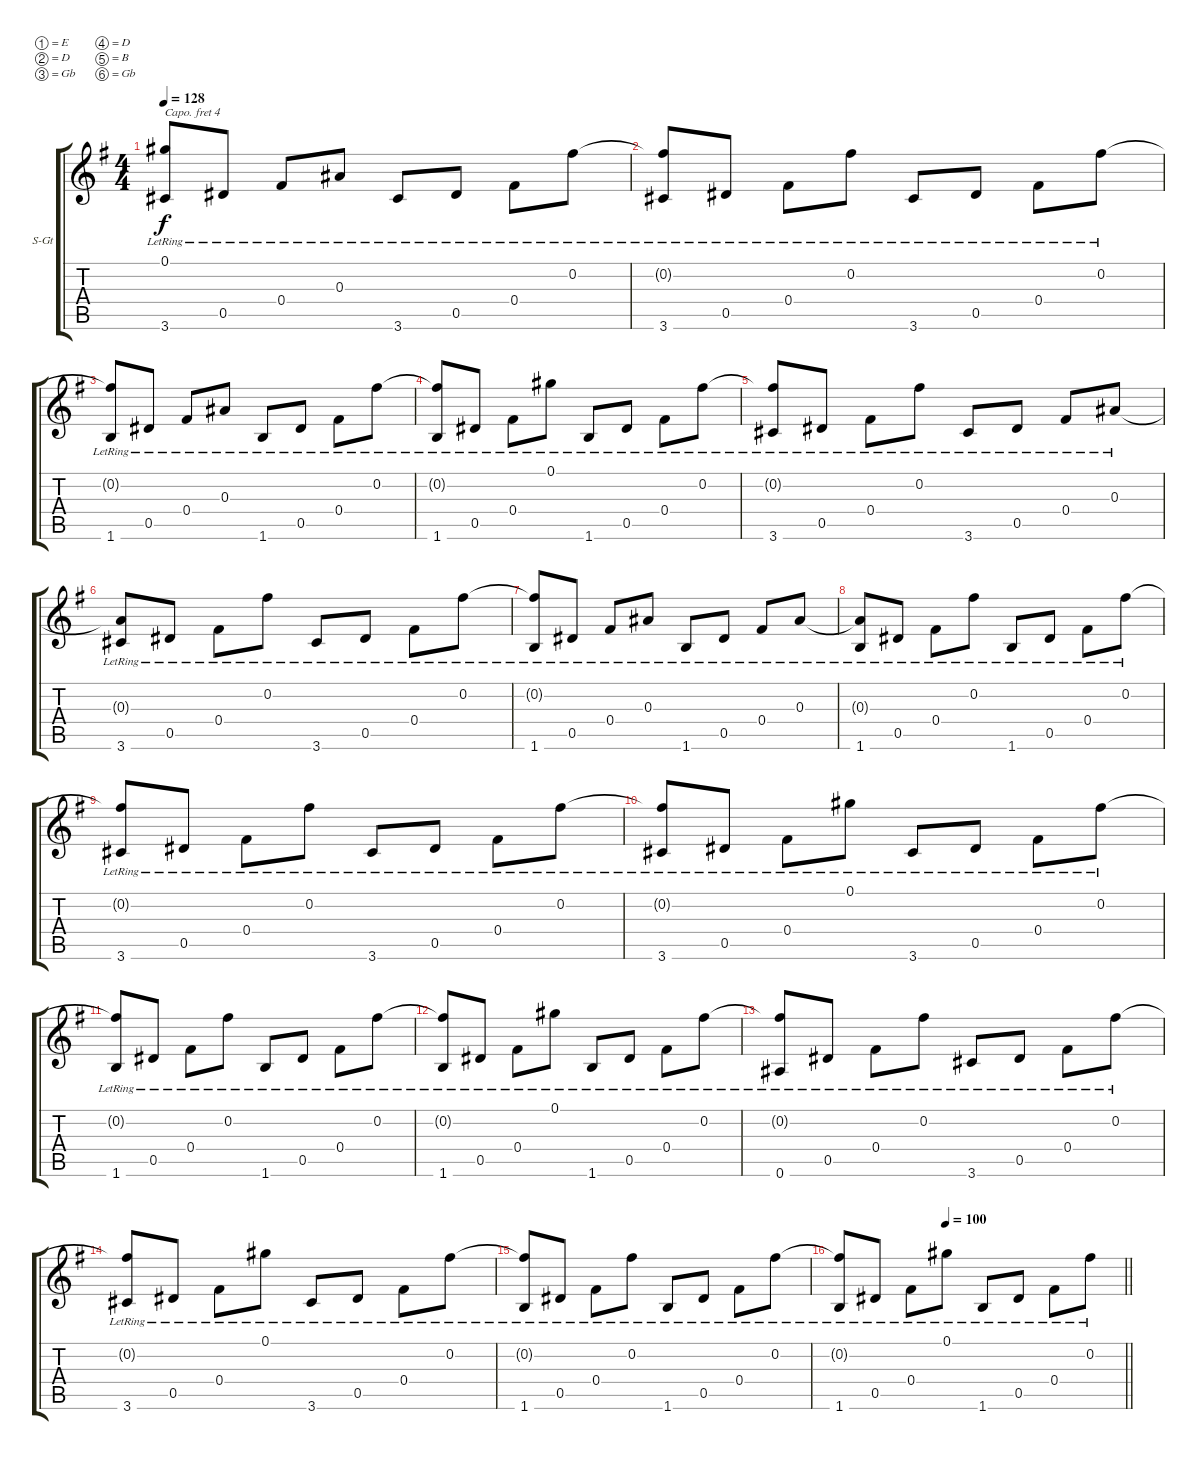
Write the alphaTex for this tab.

\bracketExtendMode groupsimilarinstruments
\firstSystemTrackNameOrientation horizontal
\otherSystemsTrackNameOrientation horizontal
\track ("Steel String Acoustic Guitar" "S-Gt") {instrument acousticguitarsteel}
\staff {score tabs}
\capo 4
\tuning (E4 D4 Gb3 D3 B2 Gb2)
\ts (4 4)
\tempo 128
\clef g2
\ks g
(0.1{lr} 3.6{lr}).8{dy f} 0.5{lr}.8 0.4{lr}.8 0.3{lr}.8 3.6{lr}.8 0.5{lr}.8 0.4{lr}.8 0.2{lr}.8 |
(0.2{lr t} 3.6{lr}).8 0.5{lr}.8 0.4{lr}.8 0.2{lr}.8 3.6{lr}.8 0.5{lr}.8 0.4{lr}.8 0.2{lr}.8 |
(0.2{lr t} 1.6{lr}).8 0.5{lr}.8 0.4{lr}.8 0.3{lr}.8 1.6{lr}.8 0.5{lr}.8 0.4{lr}.8 0.2{lr}.8 |
(0.2{lr t} 1.6{lr}).8 0.5{lr}.8 0.4{lr}.8 0.1{lr}.8 1.6{lr}.8 0.5{lr}.8 0.4{lr}.8 0.2{lr}.8 |
(0.2{lr t} 3.6{lr}).8 0.5{lr}.8 0.4{lr}.8 0.2{lr}.8 3.6{lr}.8 0.5{lr}.8 0.4{lr}.8 0.3{lr}.8 |
(0.3{lr t} 3.6{lr}).8 0.5{lr}.8 0.4{lr}.8 0.2{lr}.8 3.6{lr}.8 0.5{lr}.8 0.4{lr}.8 0.2{lr}.8 |
(0.2{lr t} 1.6{lr}).8 0.5{lr}.8 0.4{lr}.8 0.3{lr}.8 1.6{lr}.8 0.5{lr}.8 0.4{lr}.8 0.3{lr}.8 |
(0.3{lr t} 1.6{lr}).8 0.5{lr}.8 0.4{lr}.8 0.2{lr}.8 1.6{lr}.8 0.5{lr}.8 0.4{lr}.8 0.2{lr}.8 |
(0.2{lr t} 3.6{lr}).8 0.5{lr}.8 0.4{lr}.8 0.2{lr}.8 3.6{lr}.8 0.5{lr}.8 0.4{lr}.8 0.2{lr}.8 |
(0.2{lr t} 3.6{lr}).8 0.5{lr}.8 0.4{lr}.8 0.1{lr}.8 3.6{lr}.8 0.5{lr}.8 0.4{lr}.8 0.2{lr}.8 |
(0.2{lr t} 1.6{lr}).8 0.5{lr}.8 0.4{lr}.8 0.2{lr}.8 1.6{lr}.8 0.5{lr}.8 0.4{lr}.8 0.2{lr}.8 |
(0.2{lr t} 1.6{lr}).8 0.5{lr}.8 0.4{lr}.8 0.1{lr}.8 1.6{lr}.8 0.5{lr}.8 0.4{lr}.8 0.2{lr}.8 |
(0.2{lr t} 0.6{lr}).8 0.5{lr}.8 0.4{lr}.8 0.2{lr}.8 3.6{lr}.8 0.5{lr}.8 0.4{lr}.8 0.2{lr}.8 |
(0.2{lr t} 3.6{lr}).8 0.5{lr}.8 0.4{lr}.8 0.1{lr}.8 3.6{lr}.8 0.5{lr}.8 0.4{lr}.8 0.2{lr}.8 |
(0.2{lr t} 1.6{lr}).8 0.5{lr}.8 0.4{lr}.8 0.2{lr}.8 1.6{lr}.8 0.5{lr}.8 0.4{lr}.8 0.2{lr}.8 |
\tempo (100 0.375)
\barLineRight lightlight
(0.2{lr t} 1.6{lr}).8 0.5{lr}.8 0.4{lr}.8 0.1{lr}.8 1.6{lr}.8 0.5{lr}.8 0.4{lr}.8 0.2{lr}.8
